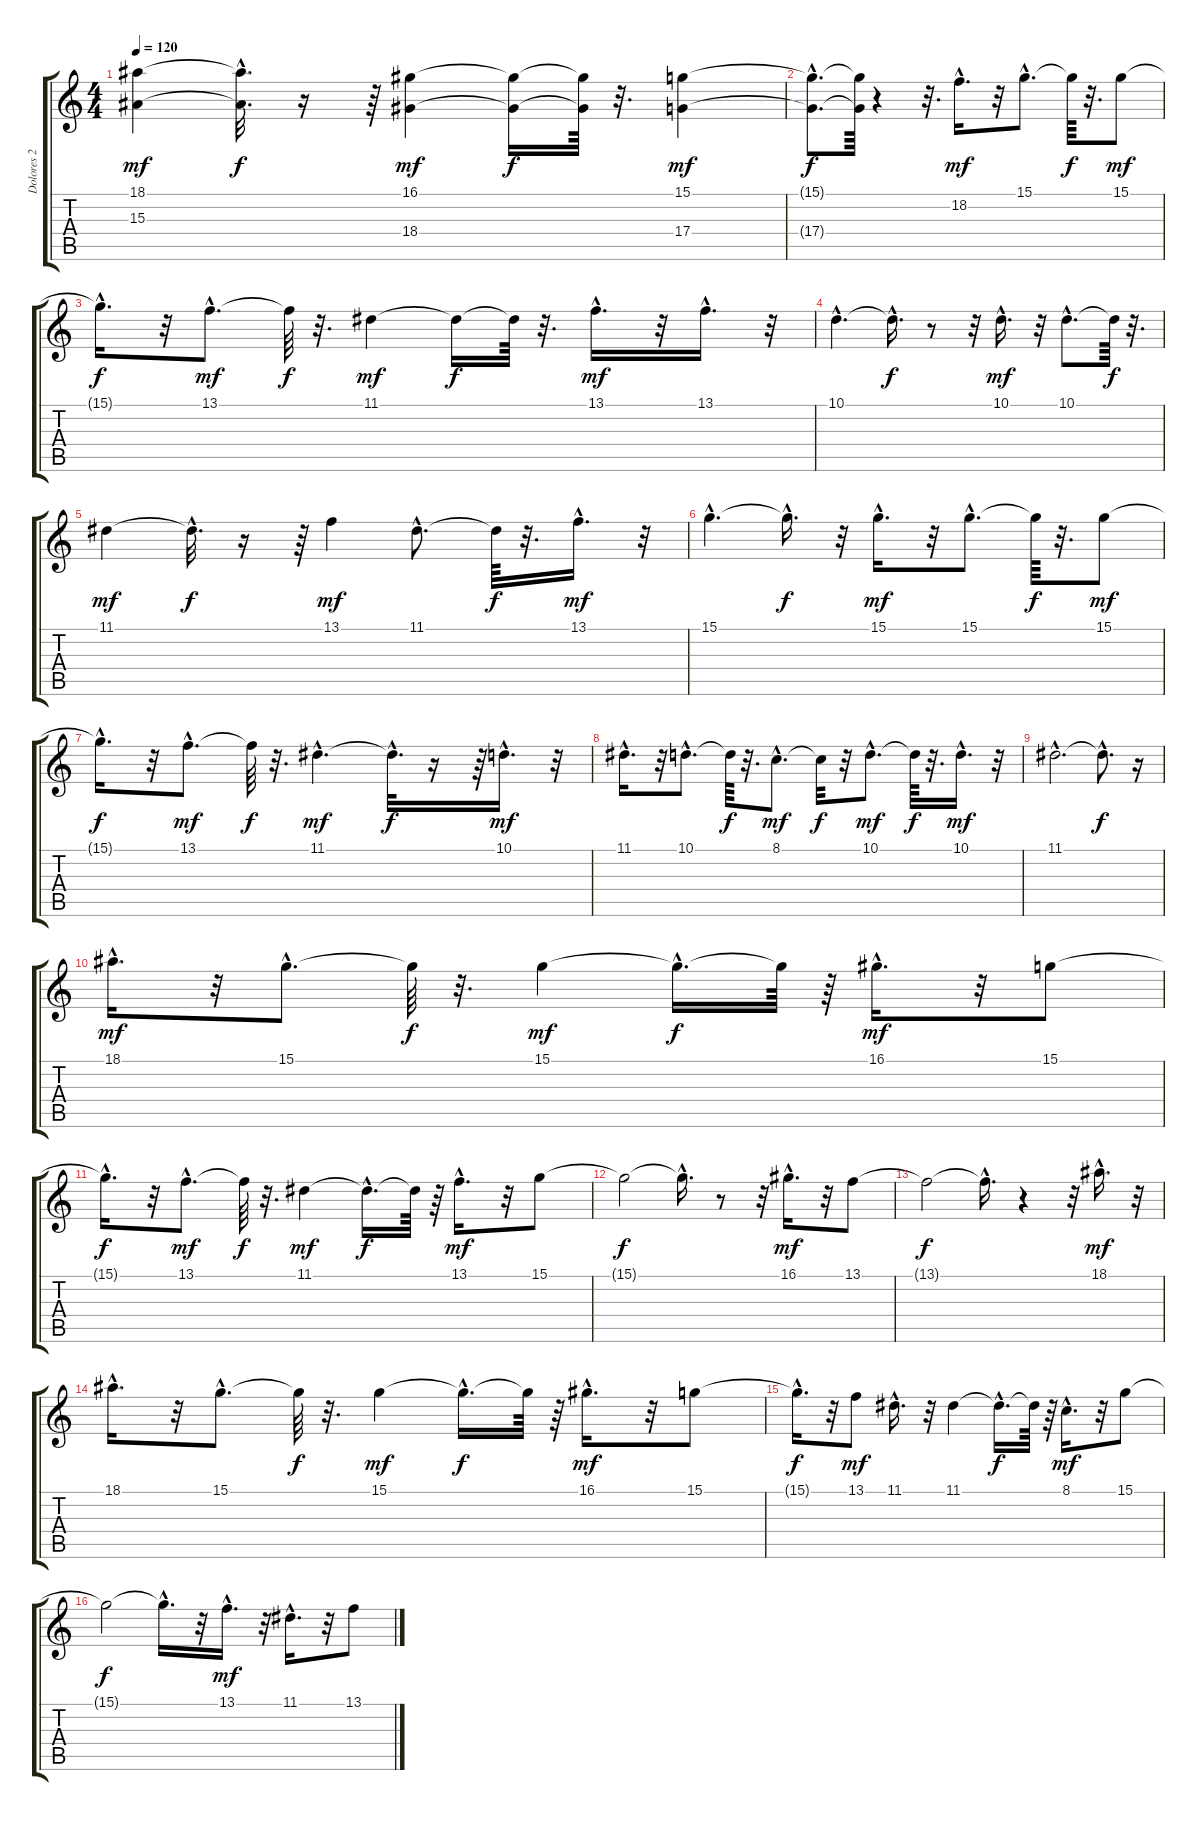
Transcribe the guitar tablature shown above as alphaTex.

\track ("Dolores 2" "Dolores 2") {instrument pad3polysynth}
\staff {score tabs}
\tuning (E4 B3 G3 D3 A2 E2) {hide}
\ts (4 4)
\tempo 120
\clef g2
\ks c
(18.1 15.3).4{dy mf} (18.1{hac t} 15.3{hac t}).32{d dy f} r.16 r.64 (16.1 18.4).4{dy mf} (16.1{t} 18.4{t}).16{dy f} (16.1{t} 18.4{t}).64 r.32{d} (15.1 17.4).4{dy mf} |
(15.1{hac t} 17.4{hac t}).8{d dy f} (15.1{t} 17.4{t}).64 r.4 r.32{d} 18.2{hac}.16{d dy mf} r.32 15.1{hac}.8{d} 15.1{t}.64{dy f} r.32{d} 15.1.8{dy mf} |
15.1{hac t}.16{d dy f} r.32 13.1{hac}.8{d dy mf} 13.1{t}.64{dy f} r.32{d} 11.1.4{dy mf} 11.1{t}.16{dy f} 11.1{t}.64 r.32{d} 13.1{hac}.16{d dy mf} r.32 13.1{hac}.16{d} r.32 |
10.1{hac}.4{d} 10.1{hac t}.16{d dy f} r.8 r.32 10.1{hac}.16{d dy mf} r.32 10.1{hac}.8{d} 10.1{t}.64{dy f} r.32{d} |
11.1.4{dy mf} 11.1{hac t}.32{d dy f} r.16 r.64 13.1.4{dy mf} 11.1{hac}.8{d} 11.1{t}.64{dy f} r.32{d} 13.1{hac}.16{d dy mf} r.32 |
15.1{hac}.4{d} 15.1{hac t}.16{d dy f} r.32 15.1{hac}.16{d dy mf} r.32 15.1{hac}.8{d} 15.1{t}.64{dy f} r.32{d} 15.1.8{dy mf} |
15.1{hac t}.16{d dy f} r.32 13.1{hac}.8{d dy mf} 13.1{t}.64{dy f} r.32{d} 11.1{hac}.4{d dy mf} 11.1{hac t}.32{d dy f} r.16 r.64 10.1{hac}.16{d dy mf} r.32 |
11.1{hac}.16{d} r.32 10.1{hac}.8{d} 10.1{t}.64{dy f} r.32{d} 8.1{hac}.8{d dy mf} 8.1{t}.32{dy f} r.32 10.1{hac}.8{d dy mf} 10.1{t}.64{dy f} r.32{d} 10.1{hac}.16{d dy mf} r.32 |
11.1{hac}.2{d} 11.1{hac t}.8{d dy f} r.16 |
18.1{hac}.16{d dy mf} r.32 15.1{hac}.8{d} 15.1{t}.64{dy f} r.32{d} 15.1.4{dy mf} 15.1{hac t}.16{d dy f} 15.1{t}.64 r.64 16.1{hac}.16{d dy mf} r.32 15.1.8 |
15.1{hac t}.16{d dy f} r.32 13.1{hac}.8{d dy mf} 13.1{t}.64{dy f} r.32{d} 11.1.4{dy mf} 11.1{hac t}.16{d dy f} 11.1{t}.64 r.64 13.1{hac}.16{d dy mf} r.32 15.1.8 |
15.1{t}.2{dy f} 15.1{hac t}.16{d} r.8 r.32 16.1{hac}.16{d dy mf} r.32 13.1.8 |
13.1{t}.2{dy f} 13.1{hac t}.16{d} r.4 r.32 18.1{hac}.16{d dy mf} r.32 |
18.1{hac}.16{d} r.32 15.1{hac}.8{d} 15.1{t}.64{dy f} r.32{d} 15.1.4{dy mf} 15.1{hac t}.16{d dy f} 15.1{t}.64 r.64 16.1{hac}.16{d dy mf} r.32 15.1.8 |
15.1{hac t}.16{d dy f} r.32 13.1.8{dy mf} 11.1{hac}.16{d} r.32 11.1.4 11.1{hac t}.16{d dy f} 11.1{t}.64 r.64 8.1{hac}.16{d dy mf} r.32 15.1.8 |
15.1{t}.2{dy f} 15.1{hac t}.16{d} r.32 13.1{hac}.16{d dy mf} r.32 11.1{hac}.16{d} r.32 13.1.8
